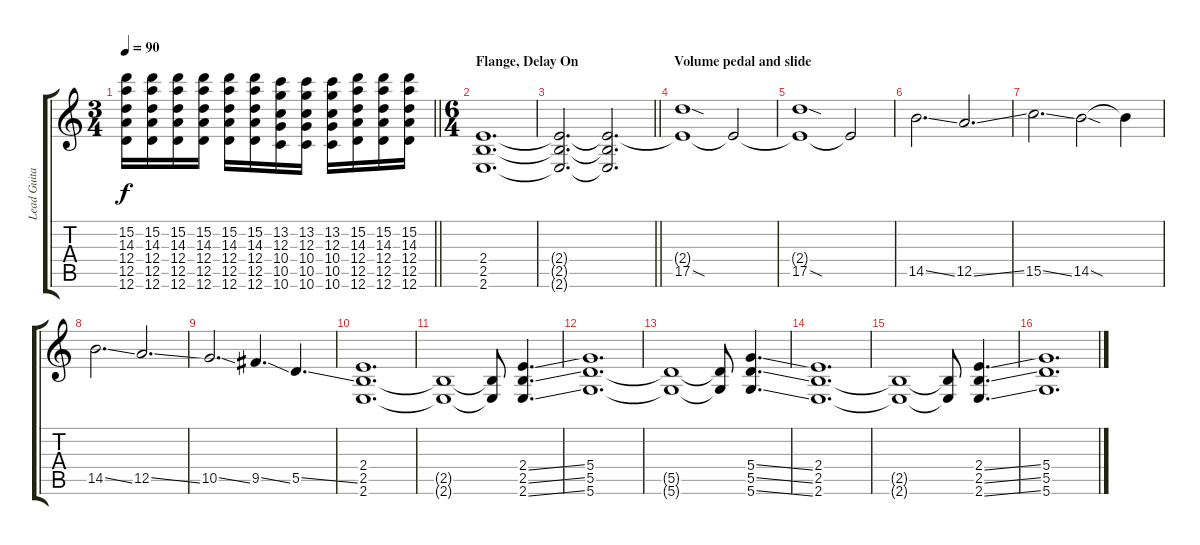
\track ("Lead Guitar" "Lead Guita") {instrument distortionguitar}
\staff {score tabs}
\tuning (E4 B3 G3 D3 A2 D2) {hide}
\ts (3 4)
\tempo 90
\clef g2
\barLineRight lightlight
\ks c
(15.2 14.3 12.4 12.5 12.6).16{dy f} (15.2 14.3 12.4 12.5 12.6).16 (15.2 14.3 12.4 12.5 12.6).16 (15.2 14.3 12.4 12.5 12.6).16 (15.2 14.3 12.4 12.5 12.6).16 (15.2 14.3 12.4 12.5 12.6).16 (13.2 12.3 10.4 10.5 10.6).16 (13.2 12.3 10.4 10.5 10.6).16 (13.2 12.3 10.4 10.5 10.6).16 (15.2 14.3 12.4 12.5 12.6).16 (15.2 14.3 12.4 12.5 12.6).16 (15.2 14.3 12.4 12.5 12.6).16 |
\ts (6 4)
\section ("" "Flange, Delay On")
(2.4 2.5 2.6).1{d} |
\barLineRight lightlight
(2.4{t} 2.5{t} 2.6{t}).2{d} (2.4{t} 2.5{t} 2.6{t}).2{d} |
\section ("" "Volume pedal and slide")
(2.4{t} 17.5{sod}).1 2.4{t}.2 |
(2.4{t} 17.5{sod}).1 2.4{t}.2 |
14.5{ss}.2{d} 12.5{ss}.2{d} |
15.5{ss}.2{d} 14.5{sod}.2 14.5{t}.4 |
14.5{ss}.2{d} 12.5{ss}.2{d} |
10.5{ss}.2{d} 9.5{ss}.4{d} 5.5{ss}.4{d} |
(2.4 2.5 2.6).1{d} |
(2.5{t} 2.6{t}).1{volume 10} (2.5{t} 2.6{t}).8 (2.4{ss} 2.5{ss} 2.6{ss}).4{d volume 10} |
(5.4 5.5 5.6).1{d volume 10} |
(5.5{t} 5.6{t}).1 (5.5{t} 5.6{t}).8 (5.4{ss} 5.5{ss} 5.6{ss}).4{d volume 10} |
(2.4 2.5 2.6).1{d volume 10 balance 8} |
(2.5{t} 2.6{t}).1{volume 10} (2.5{t} 2.6{t}).8 (2.4{ss} 2.5{ss} 2.6{ss}).4{d volume 10} |
(5.4 5.5 5.6).1{d volume 10}
